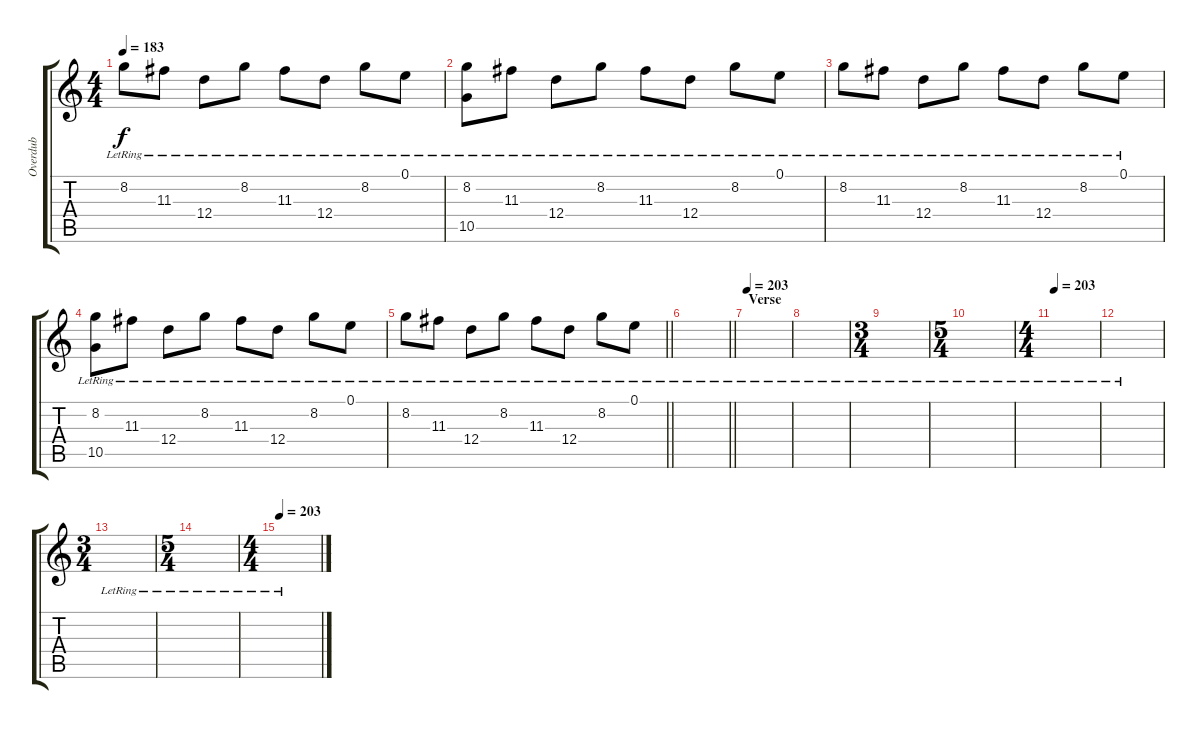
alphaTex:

\track ("Overdub" "Overdub") {instrument electricguitarjazz}
\staff {score tabs}
\tuning (E4 B3 G3 D3 A2 D2) {hide}
\ts (4 4)
\tempo 183
\clef g2
\ks c
8.2{lr}.8{dy f} 11.3{lr}.8 12.4{lr}.8 8.2{lr}.8 11.3{lr}.8 12.4{lr}.8 8.2{lr}.8 0.1{lr}.8 |
(8.2{lr} 10.5).8 11.3{lr}.8 12.4{lr}.8 8.2{lr}.8 11.3{lr}.8 12.4{lr}.8 8.2{lr}.8 0.1{lr}.8 |
8.2{lr}.8 11.3{lr}.8 12.4{lr}.8 8.2{lr}.8 11.3{lr}.8 12.4{lr}.8 8.2{lr}.8 0.1{lr}.8 |
(8.2{lr} 10.5).8 11.3{lr}.8 12.4{lr}.8 8.2{lr}.8 11.3{lr}.8 12.4{lr}.8 8.2{lr}.8 0.1{lr}.8 |
\barLineRight lightlight
8.2{lr}.8 11.3{lr}.8 12.4{lr}.8 8.2{lr}.8 11.3{lr}.8 12.4{lr}.8 8.2{lr}.8 0.1{lr}.8 |
\barLineRight lightlight
|
\section ("" "Verse")
\tempo 203
|
|
\ts (3 4)
|
\ts (5 4)
|
\ts (4 4)
\tempo 203
|
|
\ts (3 4)
|
\ts (5 4)
|
\ts (4 4)
\tempo 203
